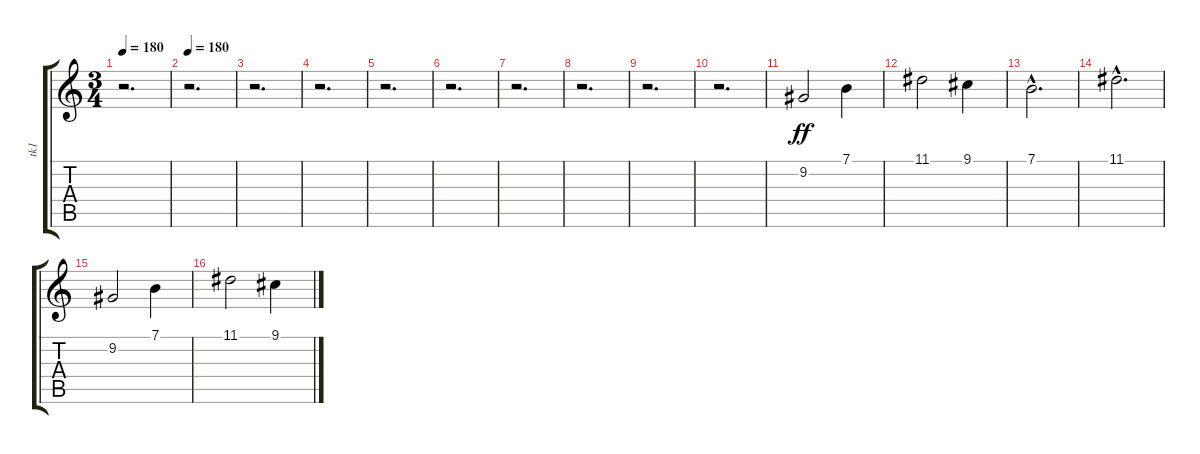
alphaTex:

\track ("tk1" "tk1") {instrument tangoaccordion}
\staff {score tabs}
\tuning (E4 B3 G3 D3 A2 E2) {hide}
\ts (3 4)
\tempo 180
\clef g2
\ks c
r.2{d dy ff instrument tangoaccordion} |
\tempo 180
r.2{d} |
r.2{d} |
r.2{d} |
r.2{d} |
r.2{d} |
r.2{d} |
r.2{d} |
r.2{d} |
r.2{d} |
9.2.2{balance 8} 7.1.4 |
11.1.2 9.1.4 |
7.1{hac}.2{d} |
11.1{hac}.2{d} |
9.2.2 7.1.4 |
11.1.2 9.1.4
